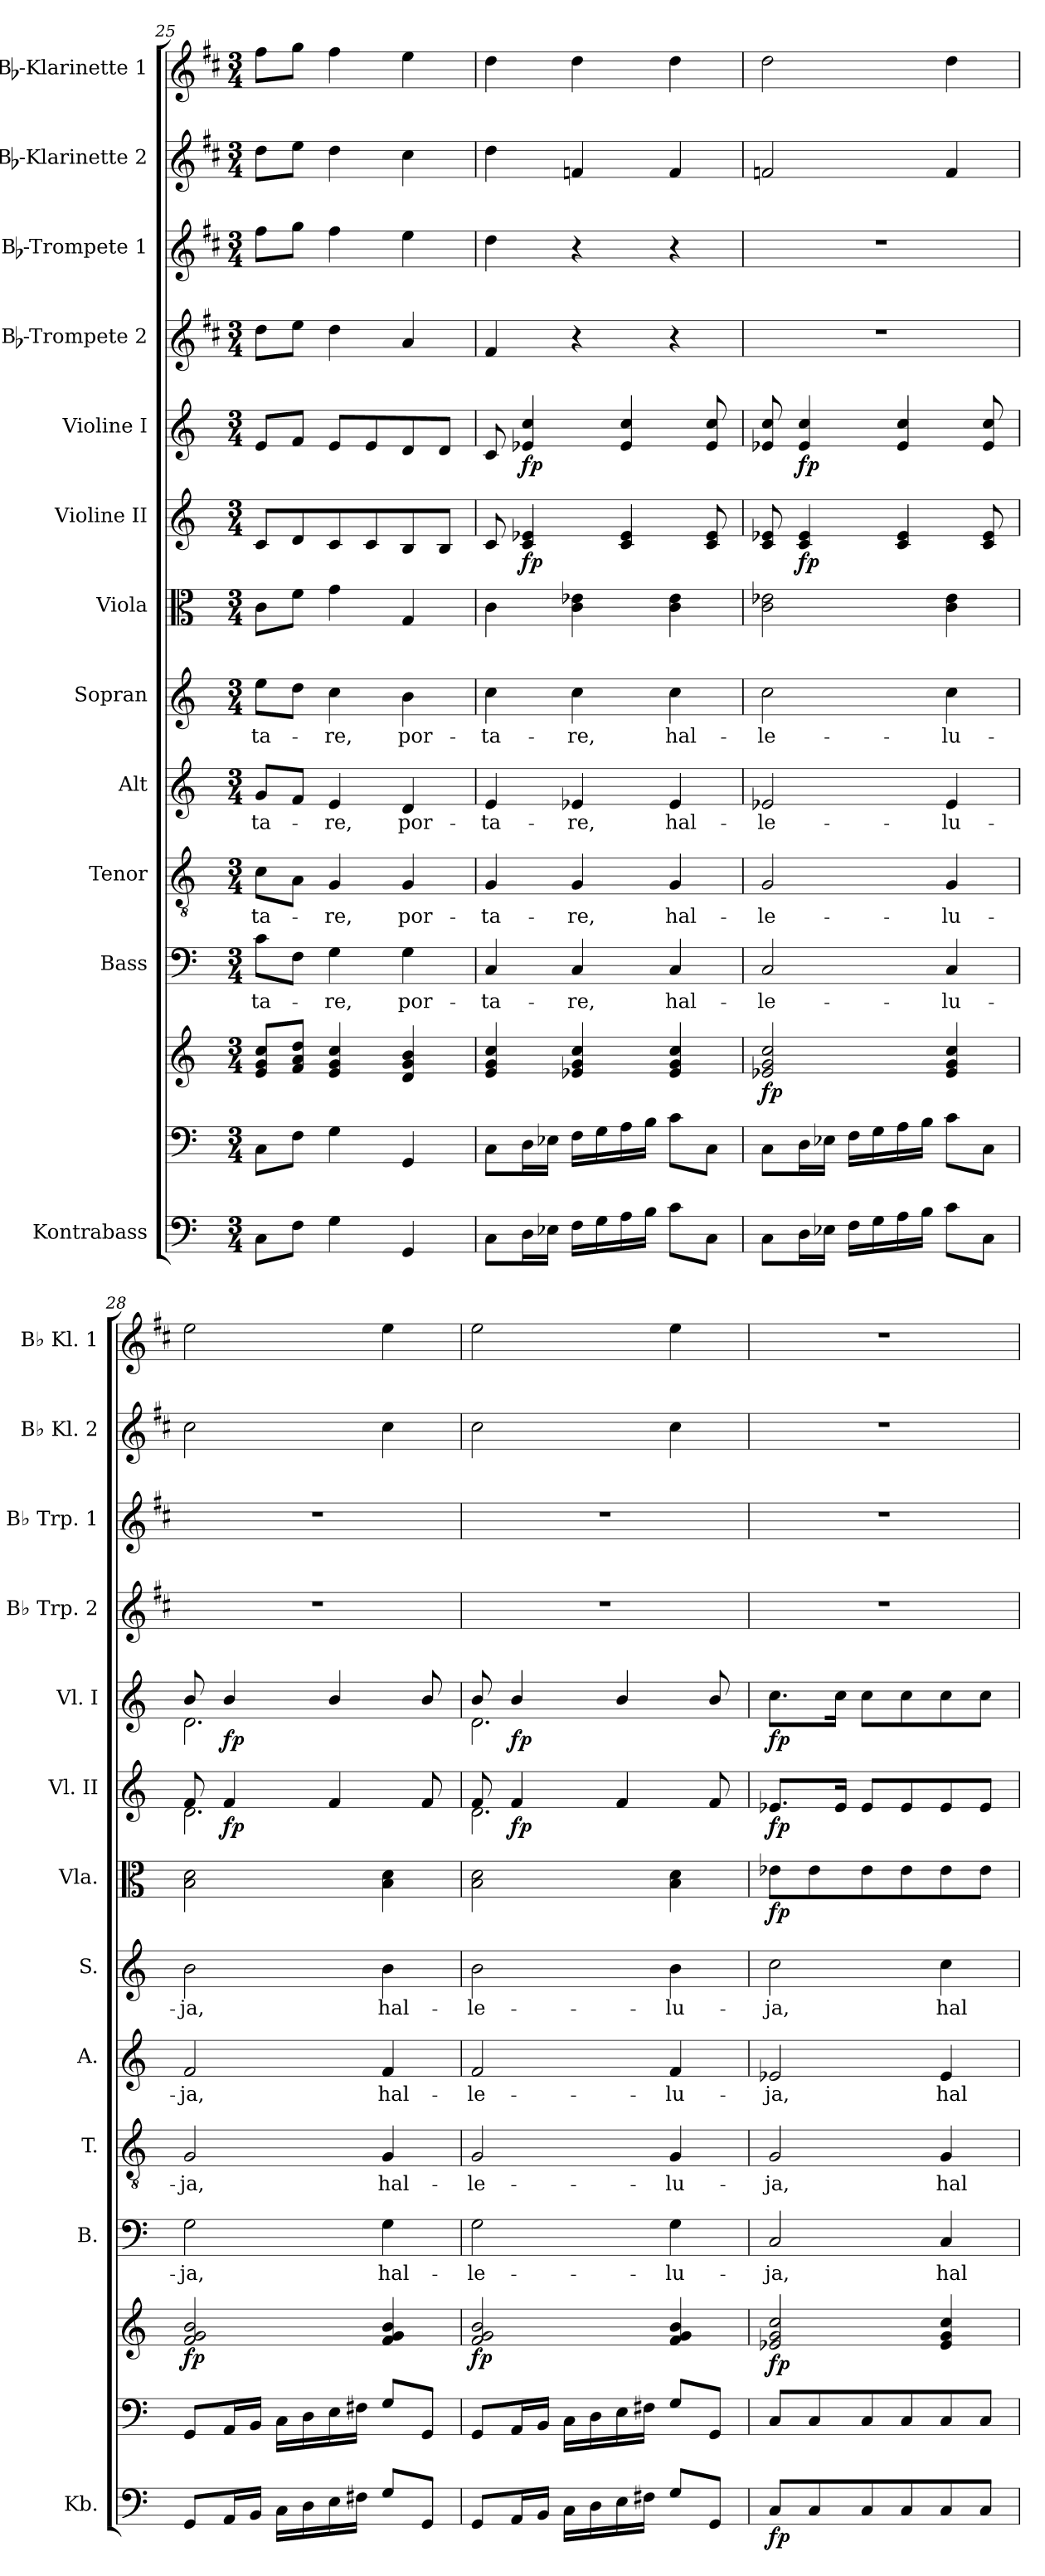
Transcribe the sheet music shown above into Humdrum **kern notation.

**kern	**dynam	**kern	**kern	**dynam	**kern	**text	**kern	**text	**kern	**text	**kern	**text	**kern	**dynam	**kern	**dynam	**kern	**dynam	**kern	**kern	**kern	**kern
*part13	*part13	*part12	*part12	*part12	*part11	*part11	*part10	*part10	*part9	*part9	*part8	*part8	*part7	*part7	*part6	*part6	*part5	*part5	*part4	*part3	*part2	*part1
*staff14	*staff14	*staff13	*staff12	*staff12/13	*staff11	*staff11	*staff10	*staff10	*staff9	*staff9	*staff8	*staff8	*staff7	*staff7	*staff6	*staff6	*staff5	*staff5	*staff4	*staff3	*staff2	*staff1
*I"Kontrabass	*	*	*	*	*I"Bass	*	*I"Tenor	*	*I"Alt	*	*I"Sopran	*	*I"Viola	*	*I"Violine II	*	*I"Violine I	*	*I"Bb-Trompete 2	*I"Bb-Trompete 1	*I"Bb-Klarinette 2	*I"Bb-Klarinette 1
*I'Kb.	*	*	*	*	*I'B.	*	*I'T.	*	*I'A.	*	*I'S.	*	*I'Vla.	*	*I'Vl. II	*	*I'Vl. I	*	*I'Bb Trp. 2	*I'Bb Trp. 1	*I'Bb Kl. 2	*I'Bb Kl. 1
*clefF4	*	*clefF4	*clefG2	*	*clefF4	*	*clefGv2	*	*clefG2	*	*clefG2	*	*clefC3	*	*clefG2	*	*clefG2	*	*clefG2	*clefG2	*clefG2	*clefG2
*ITrd7c12	*	*	*	*	*	*	*	*	*	*	*	*	*	*	*	*	*	*	*ITrd1c2	*ITrd1c2	*ITrd1c2	*ITrd1c2
*k[]	*	*k[]	*k[]	*	*k[]	*	*k[]	*	*k[]	*	*k[]	*	*k[]	*	*k[]	*	*k[]	*	*k[]	*k[]	*k[]	*k[]
*C:	*	*C:	*C:	*	*C:	*	*C:	*	*C:	*	*C:	*	*C:	*	*C:	*	*C:	*	*C:	*C:	*C:	*C:
*M3/4	*	*M3/4	*M3/4	*	*M3/4	*	*M3/4	*	*M3/4	*	*M3/4	*	*M3/4	*	*M3/4	*	*M3/4	*	*M3/4	*M3/4	*M3/4	*M3/4
=25	=25	=25	=25	=25	=25	=25	=25	=25	=25	=25	=25	=25	=25	=25	=25	=25	=25	=25	=25	=25	=25	=25
!	!	!	!	!	!	!LO:LY:b	!	!LO:LY:b	!	!LO:LY:b	!	!LO:LY:b	!	!	!	!	!	!	!	!	!	!
8CC\L	.	8C\L	8e/ 8g/ 8cc/L	.	8c\L	-ta-	8c\L	-ta-	8g/L	-ta-	8ee\L	-ta-	8c\L	.	8c/L	.	8e/L	.	8cc\L	8ee\L	8cc\L	8ee\L
8FF\J	.	8F\J	8f/ 8a/ 8dd/J	.	8F\J	.	8A\J	.	8f/J	.	8dd\J	.	8f\J	.	8d/	.	8f/J	.	8dd\J	8ff\J	8dd\J	8ff\J
!	!	!	!	!	!	!LO:LY:b	!	!LO:LY:b	!	!LO:LY:b	!	!LO:LY:b	!	!	!	!	!	!	!	!	!	!
4GG\	.	4G\	4e/ 4g/ 4cc/	.	4G\	-re,	4G/	-re,	4e/	-re,	4cc\	-re,	4g\	.	8c/	.	8e/L	.	4cc\	4ee\	4cc\	4ee\
.	.	.	.	.	.	.	.	.	.	.	.	.	.	.	8c/	.	8e/	.	.	.	.	.
!	!	!	!	!	!	!LO:LY:b	!	!LO:LY:b	!	!LO:LY:b	!	!LO:LY:b	!	!	!	!	!	!	!	!	!	!
4GGG/	.	4GG/	4d/ 4g/ 4b/	.	4G\	por-	4G/	por-	4d/	por-	4b\	por-	4G/	.	8B/	.	8d/	.	4g/	4dd\	4b\	4dd\
.	.	.	.	.	.	.	.	.	.	.	.	.	.	.	8B/J	.	8d/J	.	.	.	.	.
!!LO:PB:g=z
=26	=26	=26	=26	=26	=26	=26	=26	=26	=26	=26	=26	=26	=26	=26	=26	=26	=26	=26	=26	=26	=26	=26
!	!	!	!	!	!	!LO:LY:b	!	!LO:LY:b	!	!LO:LY:b	!	!LO:LY:b	!	!	!	!	!	!	!	!	!	!
8CC\L	.	8C\L	4e/ 4g/ 4cc/	.	4C/	-ta-	4G/	-ta-	4e/	-ta-	4cc\	-ta-	4c\	.	8c/	.	8c/	.	4e/	4cc\	4cc\	4cc\
!	!	!	!	!	!	!	!	!	!	!	!	!	!	!	!	!LO:DY:b	!	!LO:DY:b	!	!	!	!
16DD\L	.	16D\L	.	.	.	.	.	.	.	.	.	.	.	.	4c/ 4e-X/	fp	4e-X/ 4cc/	fp	.	.	.	.
16EE-X\JJ	.	16E-X\JJ	.	.	.	.	.	.	.	.	.	.	.	.	.	.	.	.	.	.	.	.
!	!	!	!	!	!	!LO:LY:b	!	!LO:LY:b	!	!LO:LY:b	!	!LO:LY:b	!	!	!	!	!	!	!	!	!	!
16FF\LL	.	16F\LL	4e-X/ 4g/ 4cc/	.	4C/	-re,	4G/	-re,	4e-X/	-re,	4cc\	-re,	4c\ 4e-X\	.	.	.	.	.	4r	4r	4e-X/	4cc\
16GG\	.	16G\	.	.	.	.	.	.	.	.	.	.	.	.	.	.	.	.	.	.	.	.
16AA\	.	16A\	.	.	.	.	.	.	.	.	.	.	.	.	4c/ 4e-/	.	4e-/ 4cc/	.	.	.	.	.
16BB\JJ	.	16B\JJ	.	.	.	.	.	.	.	.	.	.	.	.	.	.	.	.	.	.	.	.
!	!	!	!	!	!	!LO:LY:b	!	!LO:LY:b	!	!LO:LY:b	!	!LO:LY:b	!	!	!	!	!	!	!	!	!	!
8C\L	.	8c\L	4e-/ 4g/ 4cc/	.	4C/	hal-	4G/	hal-	4e-/	hal-	4cc\	hal-	4c\ 4e-\	.	.	.	.	.	4r	4r	4e-/	4cc\
8CC\J	.	8C\J	.	.	.	.	.	.	.	.	.	.	.	.	8c/ 8e-/	.	8e-/ 8cc/	.	.	.	.	.
=27	=27	=27	=27	=27	=27	=27	=27	=27	=27	=27	=27	=27	=27	=27	=27	=27	=27	=27	=27	=27	=27	=27
!	!	!	!	!LO:DY:b	!	!LO:LY:b	!	!LO:LY:b	!	!LO:LY:b	!	!LO:LY:b	!	!	!	!	!	!	!	!	!	!
8CC\L	.	8C\L	2e-X/ 2g/ 2cc/	fp	2C/	-le-	2G/	-le-	2e-X/	-le-	2cc\	-le-	2c\ 2e-X\	.	8c/ 8e-X/	.	8e-X/ 8cc/	.	2.r	2.r	2e-X/	2cc\
!	!	!	!	!	!	!	!	!	!	!	!	!	!	!	!	!LO:DY:b	!	!LO:DY:b	!	!	!	!
16DD\L	.	16D\L	.	.	.	.	.	.	.	.	.	.	.	.	4c/ 4e-/	fp	4e-/ 4cc/	fp	.	.	.	.
16EE-X\JJ	.	16E-X\JJ	.	.	.	.	.	.	.	.	.	.	.	.	.	.	.	.	.	.	.	.
16FF\LL	.	16F\LL	.	.	.	.	.	.	.	.	.	.	.	.	.	.	.	.	.	.	.	.
16GG\	.	16G\	.	.	.	.	.	.	.	.	.	.	.	.	.	.	.	.	.	.	.	.
16AA\	.	16A\	.	.	.	.	.	.	.	.	.	.	.	.	4c/ 4e-/	.	4e-/ 4cc/	.	.	.	.	.
16BB\JJ	.	16B\JJ	.	.	.	.	.	.	.	.	.	.	.	.	.	.	.	.	.	.	.	.
!	!	!	!	!	!	!LO:LY:b	!	!LO:LY:b	!	!LO:LY:b	!	!LO:LY:b	!	!	!	!	!	!	!	!	!	!
8C\L	.	8c\L	4e-/ 4g/ 4cc/	.	4C/	-lu-	4G/	-lu-	4e-/	-lu-	4cc\	-lu-	4c\ 4e-\	.	.	.	.	.	.	.	4e-/	4cc\
8CC\J	.	8C\J	.	.	.	.	.	.	.	.	.	.	.	.	8c/ 8e-/	.	8e-/ 8cc/	.	.	.	.	.
=28	=28	=28	=28	=28	=28	=28	=28	=28	=28	=28	=28	=28	=28	=28	=28	=28	=28	=28	=28	=28	=28	=28
!	!	!	!	!LO:DY:b	!	!LO:LY:b	!	!LO:LY:b	!	!LO:LY:b	!	!LO:LY:b	!	!	!	!	!	!	!	!	!	!
*	*	*	*	*	*	*	*	*	*	*	*	*	*	*	*^	*	*^	*	*	*	*	*
8GGG/L	.	8GG/L	2f/ 2g/ 2b/	fp	2G\	-ja,	2G/	-ja,	2f/	-ja,	2b\	-ja,	2B\ 2d\	.	8f/	2.d\	.	8b/	2.d\	.	2.r	2.r	2b\	2dd\
!	!	!	!	!	!	!	!	!	!	!	!	!	!	!	!	!	!LO:DY:b	!	!	!LO:DY:b	!	!	!	!
16AAA/L	.	16AA/L	.	.	.	.	.	.	.	.	.	.	.	.	4f/	.	fp	4b/	.	fp	.	.	.	.
16BBB/JJ	.	16BB/JJ	.	.	.	.	.	.	.	.	.	.	.	.	.	.	.	.	.	.	.	.	.	.
16CC\LL	.	16C\LL	.	.	.	.	.	.	.	.	.	.	.	.	.	.	.	.	.	.	.	.	.	.
16DD\	.	16D\	.	.	.	.	.	.	.	.	.	.	.	.	.	.	.	.	.	.	.	.	.	.
16EE\	.	16E\	.	.	.	.	.	.	.	.	.	.	.	.	4f/	.	.	4b/	.	.	.	.	.	.
16FF#X\JJ	.	16F#X\JJ	.	.	.	.	.	.	.	.	.	.	.	.	.	.	.	.	.	.	.	.	.	.
!	!	!	!	!	!	!LO:LY:b	!	!LO:LY:b	!	!LO:LY:b	!	!LO:LY:b	!	!	!	!	!	!	!	!	!	!	!	!
8GG/L	.	8G/L	4f/ 4g/ 4b/	.	4G\	hal-	4G/	hal-	4f/	hal-	4b\	hal-	4B\ 4d\	.	.	.	.	.	.	.	.	.	4b\	4dd\
8GGG/J	.	8GG/J	.	.	.	.	.	.	.	.	.	.	.	.	8f/	.	.	8b/	.	.	.	.	.	.
=29	=29	=29	=29	=29	=29	=29	=29	=29	=29	=29	=29	=29	=29	=29	=29	=29	=29	=29	=29	=29	=29	=29	=29	=29
!	!	!	!	!LO:DY:b	!	!LO:LY:b	!	!LO:LY:b	!	!LO:LY:b	!	!LO:LY:b	!	!	!	!	!	!	!	!	!	!	!	!
8GGG/L	.	8GG/L	2f/ 2g/ 2b/	fp	2G\	-le-	2G/	-le-	2f/	-le-	2b\	-le-	2B\ 2d\	.	8f/	2.d\	.	8b/	2.d\	.	2.r	2.r	2b\	2dd\
!	!	!	!	!	!	!	!	!	!	!	!	!	!	!	!	!	!LO:DY:b	!	!	!LO:DY:b	!	!	!	!
16AAA/L	.	16AA/L	.	.	.	.	.	.	.	.	.	.	.	.	4f/	.	fp	4b/	.	fp	.	.	.	.
16BBB/JJ	.	16BB/JJ	.	.	.	.	.	.	.	.	.	.	.	.	.	.	.	.	.	.	.	.	.	.
16CC\LL	.	16C\LL	.	.	.	.	.	.	.	.	.	.	.	.	.	.	.	.	.	.	.	.	.	.
16DD\	.	16D\	.	.	.	.	.	.	.	.	.	.	.	.	.	.	.	.	.	.	.	.	.	.
16EE\	.	16E\	.	.	.	.	.	.	.	.	.	.	.	.	4f/	.	.	4b/	.	.	.	.	.	.
16FF#X\JJ	.	16F#X\JJ	.	.	.	.	.	.	.	.	.	.	.	.	.	.	.	.	.	.	.	.	.	.
!	!	!	!	!	!	!LO:LY:b	!	!LO:LY:b	!	!LO:LY:b	!	!LO:LY:b	!	!	!	!	!	!	!	!	!	!	!	!
8GG/L	.	8G/L	4f/ 4g/ 4b/	.	4G\	-lu-	4G/	-lu-	4f/	-lu-	4b\	-lu-	4B\ 4d\	.	.	.	.	.	.	.	.	.	4b\	4dd\
8GGG/J	.	8GG/J	.	.	.	.	.	.	.	.	.	.	.	.	8f/	.	.	8b/	.	.	.	.	.	.
*	*	*	*	*	*	*	*	*	*	*	*	*	*	*	*v	*v	*	*	*	*	*	*	*	*
*	*	*	*	*	*	*	*	*	*	*	*	*	*	*	*	*	*v	*v	*	*	*	*	*
=30	=30	=30	=30	=30	=30	=30	=30	=30	=30	=30	=30	=30	=30	=30	=30	=30	=30	=30	=30	=30	=30	=30
!	!LO:DY:b	!	!	!LO:DY:b	!	!LO:LY:b	!	!LO:LY:b	!	!LO:LY:b	!	!LO:LY:b	!	!LO:DY:b	!	!LO:DY:b	!	!LO:DY:b	!	!	!	!
8CC/L	fp	8C/L	2e-X/ 2g/ 2cc/	fp	2C/	-ja,	2G/	-ja,	2e-X/	-ja,	2cc\	-ja,	8e-X\L	fp	8.e-X/L	fp	8.cc\L	fp	2.r	2.r	2.r	2.r
8CC/	.	8C/	.	.	.	.	.	.	.	.	.	.	8e-\	.	.	.	.	.	.	.	.	.
.	.	.	.	.	.	.	.	.	.	.	.	.	.	.	16e-/Jk	.	16cc\Jk	.	.	.	.	.
8CC/	.	8C/	.	.	.	.	.	.	.	.	.	.	8e-\	.	8e-/L	.	8cc\L	.	.	.	.	.
8CC/	.	8C/	.	.	.	.	.	.	.	.	.	.	8e-\	.	8e-/	.	8cc\	.	.	.	.	.
!	!	!	!	!	!	!LO:LY:b	!	!LO:LY:b	!	!LO:LY:b	!	!LO:LY:b	!	!	!	!	!	!	!	!	!	!
8CC/	.	8C/	4e-/ 4g/ 4cc/	.	4C/	hal-	4G/	hal-	4e-/	hal-	4cc\	hal-	8e-\	.	8e-/	.	8cc\	.	.	.	.	.
8CC/J	.	8C/J	.	.	.	.	.	.	.	.	.	.	8e-\J	.	8e-/J	.	8cc\J	.	.	.	.	.
=	=	=	=	=	=	=	=	=	=	=	=	=	=	=	=	=	=	=	=	=	=	=
*-	*-	*-	*-	*-	*-	*-	*-	*-	*-	*-	*-	*-	*-	*-	*-	*-	*-	*-	*-	*-	*-	*-
